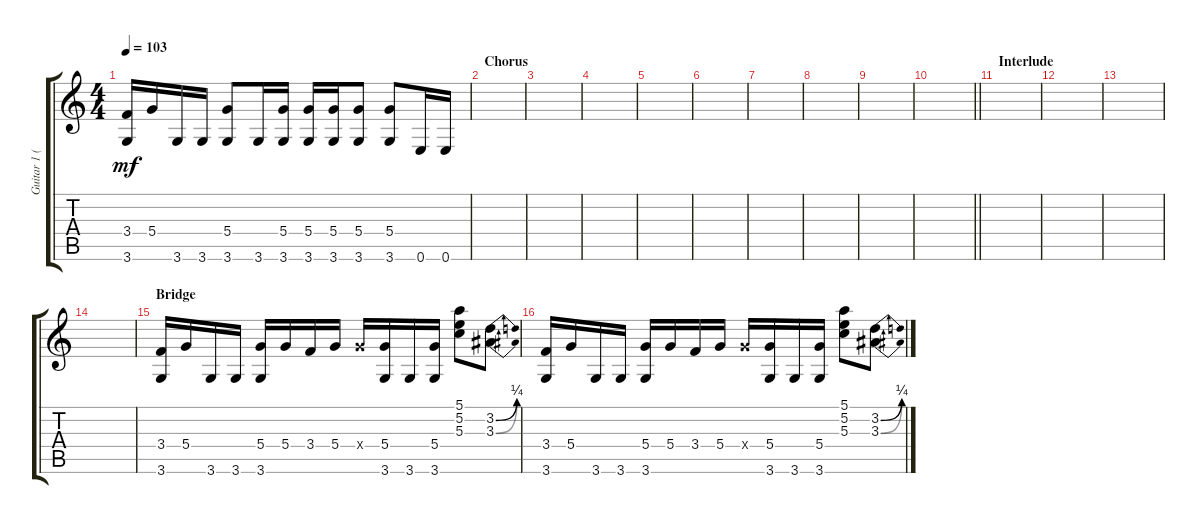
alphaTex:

\track ("Guitar 1 (Clean)" "Guitar 1 (") {instrument electricguitarclean}
\staff {score tabs}
\tuning (E4 B3 G3 D3 A2 E2) {hide}
\ts (4 4)
\tempo 103
\clef g2
\ks c
(3.4 3.6).16{dy mf} 5.4.16 3.6.16 3.6.16 (5.4 3.6).8 3.6.16 (5.4 3.6).16 (5.4 3.6).16 (5.4 3.6).16 (5.4 3.6).8 (5.4 3.6).8 0.6.16 0.6.16 |
\section ("" "Chorus")
|
|
|
|
|
|
|
|
\barLineRight lightlight
|
\section ("" "Interlude")
|
|
|
|
\section ("" "Bridge")
(3.4 3.6).16 5.4.16 3.6.16 3.6.16 (5.4 3.6).16 5.4.16 3.4.16 5.4.16 5.4{x}.16 (5.4 3.6).16 3.6.16 (5.4 3.6).16 (5.1 5.2 5.3).8 (3.2{be (bend 0 0 60 1)} 3.3{be (bend 0 0 60 1)}).8 |
(3.4 3.6).16 5.4.16 3.6.16 3.6.16 (5.4 3.6).16 5.4.16 3.4.16 5.4.16 5.4{x}.16 (5.4 3.6).16 3.6.16 (5.4 3.6).16 (5.1 5.2 5.3).8 (3.2{be (bend 0 0 60 1)} 3.3{be (bend 0 0 60 1)}).8
